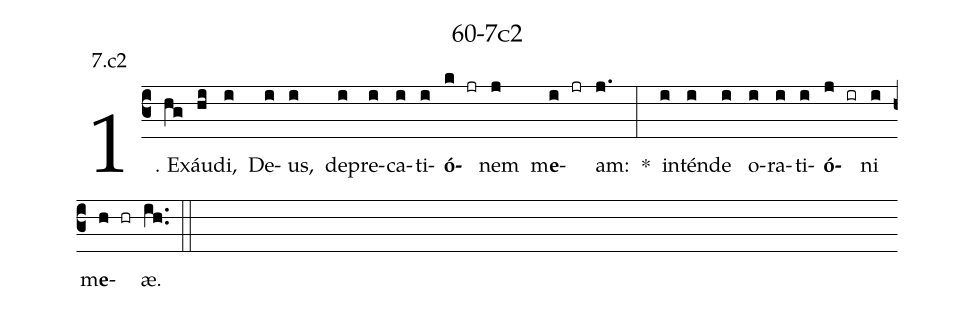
name: 60-7c2;
annotation: 7.c2;
%%
(c3)1. Ex(hg)áu(hi)di,(i) De(i)us,(i) de(i)pre(i)ca(i)ti(i)<b>ó</b>(k jr)nem(j) m<b>e</b>(i jr)am:(j.) *(:) in(i)tén(i)de(i) o(i)ra(i)ti(i)<b>ó</b>(j ir)ni(i) m<b>e</b>(h hr)æ.(ih..) (::)
